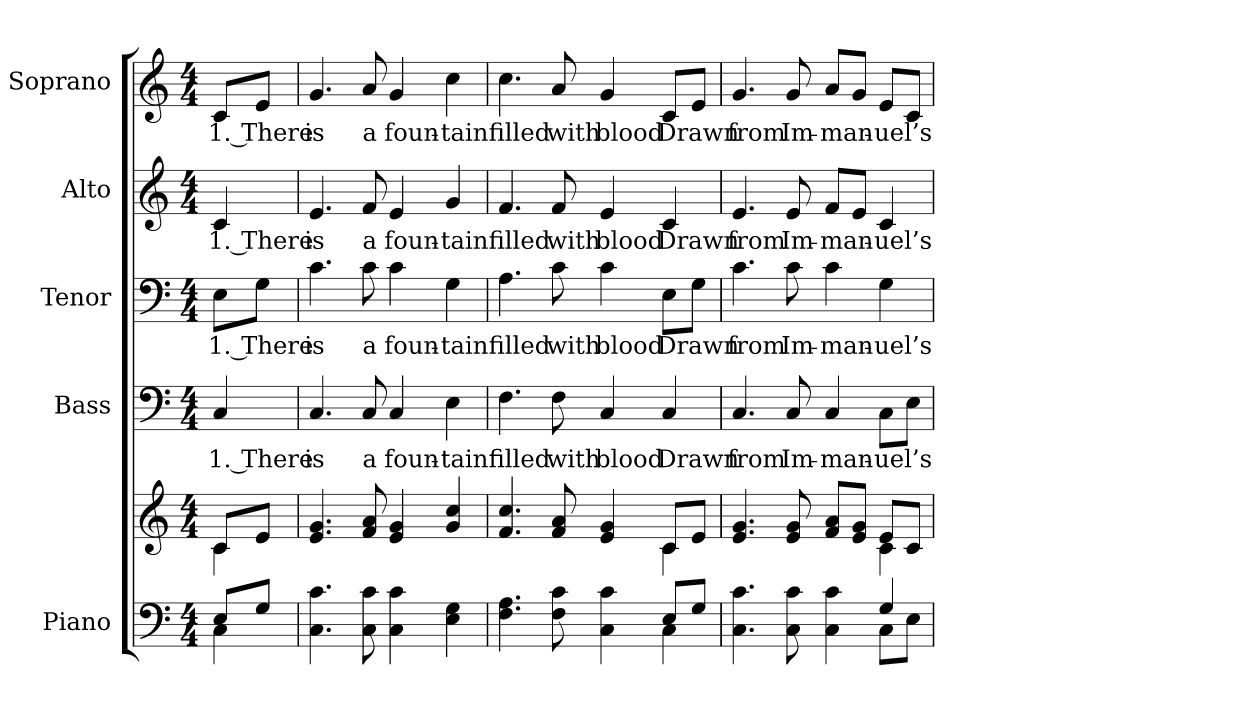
**kern	**kern	**kern	**text	**kern	**text	**kern	**text	**kern	**text
*part5	*part5	*part4	*part4	*part3	*part3	*part2	*part2	*part1	*part1
*staff6	*staff5	*staff4	*staff4	*staff3	*staff3	*staff2	*staff2	*staff1	*staff1
*I"Piano	*	*I"Bass	*	*I"Tenor	*	*I"Alto	*	*I"Soprano	*
*I'Pno.	*	*I'B.	*	*I'T.	*	*I'A.	*	*I'S.	*
!!LO:PB:g=z
*clefF4	*clefG2	*clefF4	*	*clefF4	*	*clefG2	*	*clefG2	*
*k[]	*k[]	*k[]	*	*k[]	*	*k[]	*	*k[]	*
*C:	*C:	*C:	*	*C:	*	*C:	*	*C:	*
*M4/4	*M4/4	*M4/4	*	*M4/4	*	*M4/4	*	*M4/4	*
*MM100	*MM100	*MM100	*	*MM100	*	*MM100	*	*MM100	*
=1	=1	=1	=1	=1	=1	=1	=1	=1	=1
*^	*^	*	*	*	*	*	*	*	*
!	!	!	!	!	!LO:LY:b:color=#000000	!	!	!	!	!	!
!	!	!	!	!	!	!	!LO:LY:b:color=#000000	!	!	!	!
!	!	!	!	!	!	!	!	!	!LO:LY:b:color=#000000	!	!
!	!	!	!	!	!	!	!	!	!	!	!LO:LY:b:color=#000000
8Ei/L	4Ci\	8ci/L	4ci\	4Ci/	1. There	8Ei\L	1. There	4ci/	1. There	8ci/L	1. There
8Gi/J	.	8ei/J	.	.	.	8Gi\J	.	.	.	8ei/J	.
*v	*v	*	*	*	*	*	*	*	*	*	*
*	*v	*v	*	*	*	*	*	*	*	*
=2	=2	=2	=2	=2	=2	=2	=2	=2	=2
!	!	!	!LO:LY:b:color=#000000	!	!	!	!	!	!
!	!	!	!	!	!LO:LY:b:color=#000000	!	!	!	!
!	!	!	!	!	!	!	!LO:LY:b:color=#000000	!	!
!	!	!	!	!	!	!	!	!	!LO:LY:b:color=#000000
4.Ci\ 4.ci	4.ei/ 4.gi	4.Ci/	is	4.ci\	is	4.ei/	is	4.gi/	is
!	!	!	!LO:LY:b:color=#000000	!	!	!	!	!	!
!	!	!	!	!	!LO:LY:b:color=#000000	!	!	!	!
!	!	!	!	!	!	!	!LO:LY:b:color=#000000	!	!
!	!	!	!	!	!	!	!	!	!LO:LY:b:color=#000000
8Ci\ 8ci	8fi/ 8ai	8Ci/	a	8ci\	a	8fi/	a	8ai/	a
!	!	!	!LO:LY:b:color=#000000	!	!	!	!	!	!
!	!	!	!	!	!LO:LY:b:color=#000000	!	!	!	!
!	!	!	!	!	!	!	!LO:LY:b:color=#000000	!	!
!	!	!	!	!	!	!	!	!	!LO:LY:b:color=#000000
4Ci\ 4ci	4ei/ 4gi	4Ci/	foun-	4ci\	foun-	4ei/	foun-	4gi/	foun-
!	!	!	!LO:LY:b:color=#000000	!	!	!	!	!	!
!	!	!	!	!	!LO:LY:b:color=#000000	!	!	!	!
!	!	!	!	!	!	!	!LO:LY:b:color=#000000	!	!
!	!	!	!	!	!	!	!	!	!LO:LY:b:color=#000000
4Ei\ 4Gi	4gi/ 4cci	4Ei\	-tain	4Gi\	-tain	4gi/	-tain	4cci\	-tain
=3	=3	=3	=3	=3	=3	=3	=3	=3	=3
*^	*^	*	*	*	*	*	*	*	*
!	!	!	!	!	!LO:LY:b:color=#000000	!	!	!	!	!	!
!	!	!	!	!	!	!	!LO:LY:b:color=#000000	!	!	!	!
!	!	!	!	!	!	!	!	!	!LO:LY:b:color=#000000	!	!
!	!	!	!	!	!	!	!	!	!	!	!LO:LY:b:color=#000000
4.Fi\ 4.Ai	2.ryy	4.fi/ 4.cci	2.ryy	4.Fi\	filled	4.Ai\	filled	4.fi/	filled	4.cci\	filled
!	!	!	!	!	!LO:LY:b:color=#000000	!	!	!	!	!	!
!	!	!	!	!	!	!	!LO:LY:b:color=#000000	!	!	!	!
!	!	!	!	!	!	!	!	!	!LO:LY:b:color=#000000	!	!
!	!	!	!	!	!	!	!	!	!	!	!LO:LY:b:color=#000000
8Fi\ 8ci	.	8fi/ 8ai	.	8Fi\	with	8ci\	with	8fi/	with	8ai/	with
!	!	!	!	!	!LO:LY:b:color=#000000	!	!	!	!	!	!
!	!	!	!	!	!	!	!LO:LY:b:color=#000000	!	!	!	!
!	!	!	!	!	!	!	!	!	!LO:LY:b:color=#000000	!	!
!	!	!	!	!	!	!	!	!	!	!	!LO:LY:b:color=#000000
4Ci\ 4ci	.	4ei/ 4gi	.	4Ci/	blood	4ci\	blood	4ei/	blood	4gi/	blood
!	!	!	!	!	!LO:LY:b:color=#000000	!	!	!	!	!	!
!	!	!	!	!	!	!	!LO:LY:b:color=#000000	!	!	!	!
!	!	!	!	!	!	!	!	!	!LO:LY:b:color=#000000	!	!
!	!	!	!	!	!	!	!	!	!	!	!LO:LY:b:color=#000000
8Ei/L	4Ci\	8ci/L	4ci\	4Ci/	Drawn	8Ei\L	Drawn	4ci/	Drawn	8ci/L	Drawn
8Gi/J	.	8ei/J	.	.	.	8Gi\J	.	.	.	8ei/J	.
=4	=4	=4	=4	=4	=4	=4	=4	=4	=4	=4	=4
!	!	!	!	!	!LO:LY:b:color=#000000	!	!	!	!	!	!
!	!	!	!	!	!	!	!LO:LY:b:color=#000000	!	!	!	!
!	!	!	!	!	!	!	!	!	!LO:LY:b:color=#000000	!	!
!	!	!	!	!	!	!	!	!	!	!	!LO:LY:b:color=#000000
4.Ci\ 4.ci	2.ryy	4.ei/ 4.gi	2.ryy	4.Ci/	from	4.ci\	from	4.ei/	from	4.gi/	from
!	!	!	!	!	!LO:LY:b:color=#000000	!	!	!	!	!	!
!	!	!	!	!	!	!	!LO:LY:b:color=#000000	!	!	!	!
!	!	!	!	!	!	!	!	!	!LO:LY:b:color=#000000	!	!
!	!	!	!	!	!	!	!	!	!	!	!LO:LY:b:color=#000000
8Ci\ 8ci	.	8ei/ 8gi	.	8Ci/	Im-	8ci\	Im-	8ei/	Im-	8gi/	Im-
!	!	!	!	!	!LO:LY:b:color=#000000	!	!	!	!	!	!
!	!	!	!	!	!	!	!LO:LY:b:color=#000000	!	!	!	!
!	!	!	!	!	!	!	!	!	!LO:LY:b:color=#000000	!	!
!	!	!	!	!	!	!	!	!	!	!	!LO:LY:b:color=#000000
4Ci\ 4ci	.	8fi/ 8aiL	.	4Ci/	-man-	4ci\	-man-	8fi/L	-man-	8ai/L	-man-
.	.	8ei/ 8giJ	.	.	.	.	.	8ei/J	.	8gi/J	.
!	!	!	!	!	!LO:LY:b:color=#000000	!	!	!	!	!	!
!	!	!	!	!	!	!	!LO:LY:b:color=#000000	!	!	!	!
!	!	!	!	!	!	!	!	!	!LO:LY:b:color=#000000	!	!
!	!	!	!	!	!	!	!	!	!	!	!LO:LY:b:color=#000000
4Gi/	8Ci\L	8ei/L	4ci\	8Ci\L	-uel’s	4Gi\	-uel’s	4ci/	-uel’s	8ei/L	-uel’s
.	8Ei\J	8ci/J	.	8Ei\J	.	.	.	.	.	8ci/J	.
*v	*v	*	*	*	*	*	*	*	*	*	*
*	*v	*v	*	*	*	*	*	*	*	*
=	=	=	=	=	=	=	=	=	=
*-	*-	*-	*-	*-	*-	*-	*-	*-	*-
